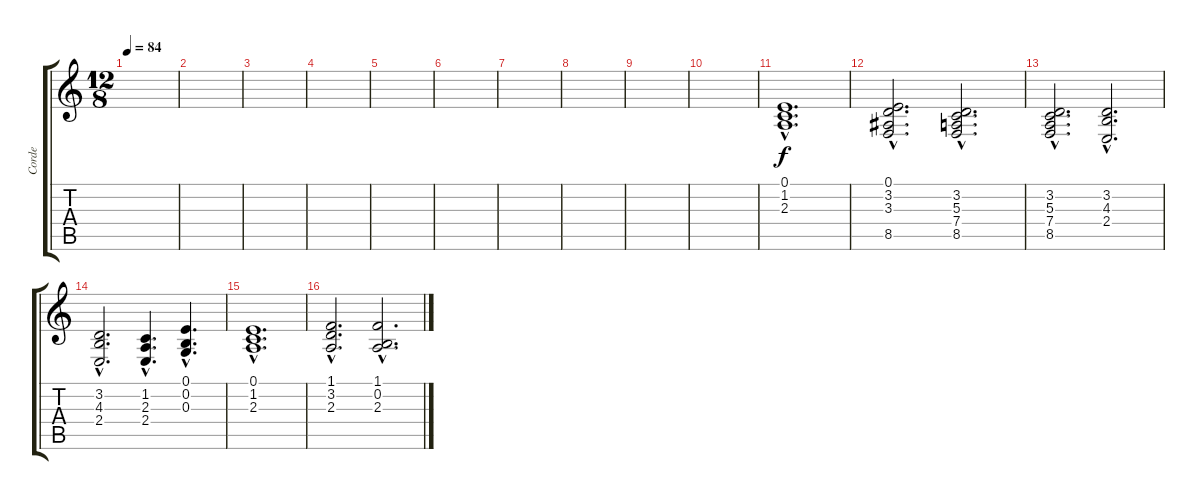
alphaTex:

\track ("Corde" "Corde") {instrument stringensemble1}
\staff {score tabs}
\tuning (E4 B3 G3 D3 A2 E2) {hide}
\ts (12 8)
\tempo 84
\clef g2
\ks c
|
|
|
|
|
|
|
|
|
|
(0.1{hac} 1.2{hac} 2.3{hac}).1{d} |
(0.1{hac} 3.2{hac} 3.3{hac} 8.5{hac}).2{d} (3.2{hac} 5.3{hac} 7.4{hac} 8.5{hac}).2{d} |
(3.2{hac} 5.3{hac} 7.4{hac} 8.5{hac}).2{d} (3.2{hac} 4.3{hac} 2.4{hac}).2{d} |
(3.2{hac} 4.3{hac} 2.4{hac}).2{d} (1.2{hac} 2.3{hac} 2.4{hac}).4{d} (0.1{hac} 0.2{hac} 0.3{hac}).4{d} |
(0.1{hac} 1.2{hac} 2.3{hac}).1{d} |
(1.1{hac} 3.2{hac} 2.3{hac}).2{d} (1.1{hac} 0.2{hac} 2.3{hac}).2{d}
